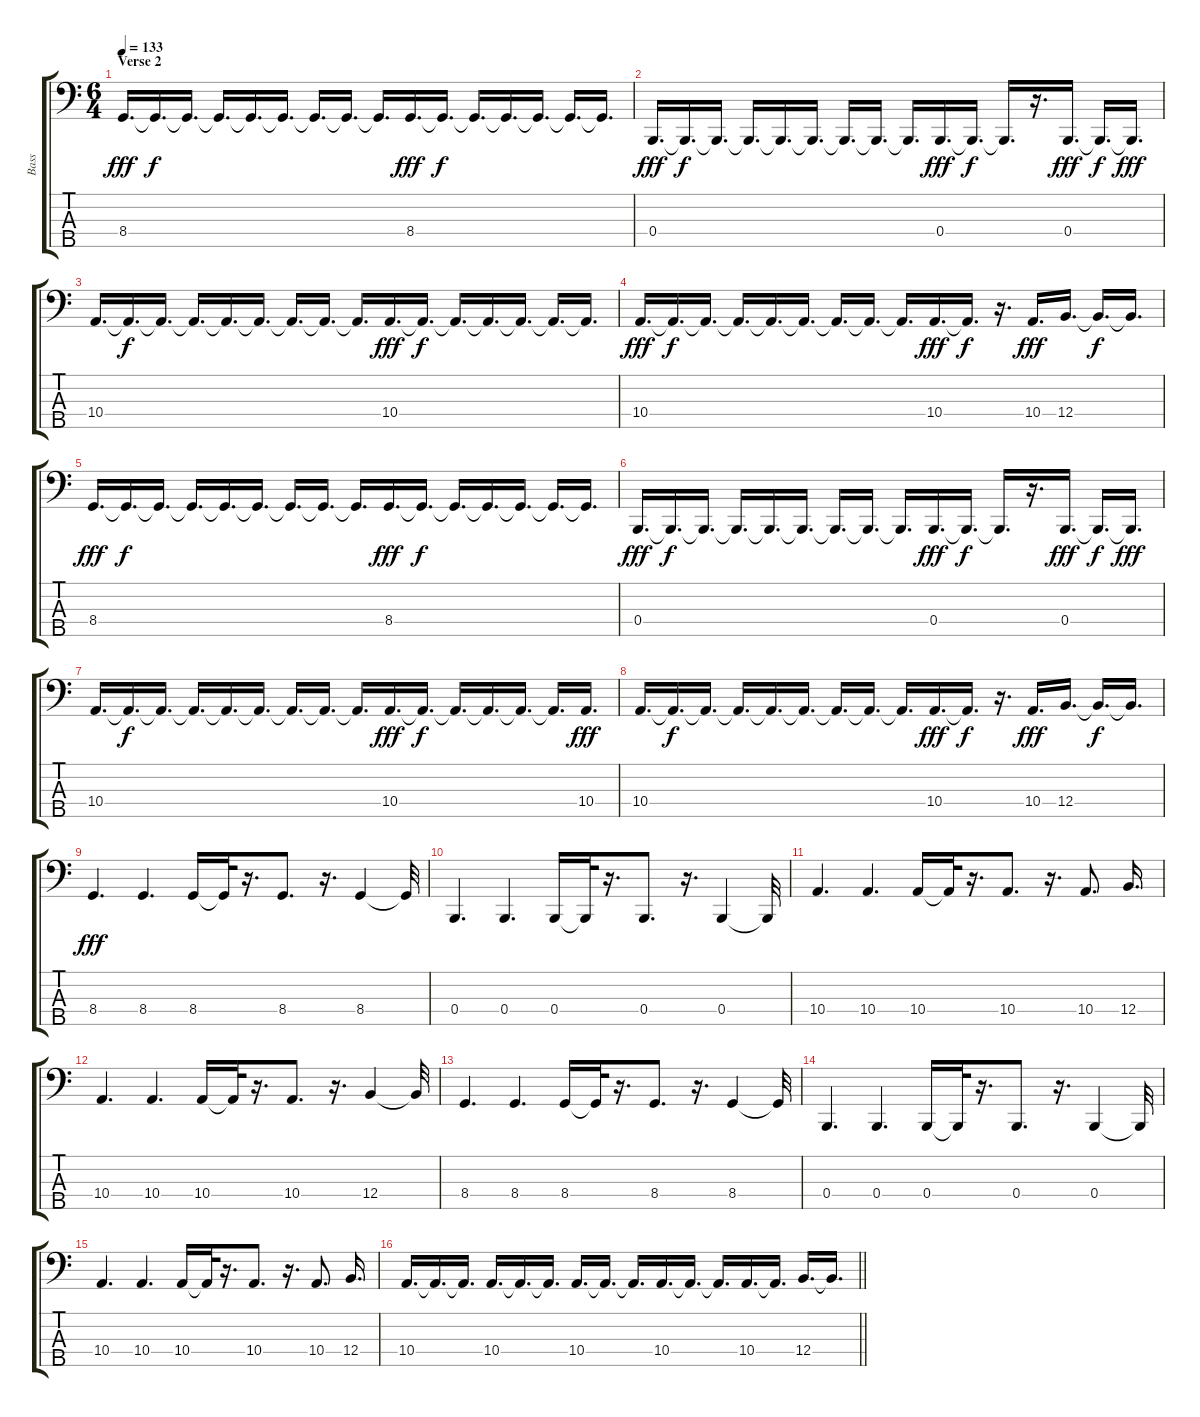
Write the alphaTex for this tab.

\track ("Bass" "Bass") {instrument electricbassfinger}
\staff {score tabs}
\tuning (E2 B1 Gb1 B0 Gb0) {hide}
\ts (6 4)
\section ("" "Verse 2")
\tempo 133
\clef f4
\ks c
8.4.16{d dy fff} 8.4{t}.16{d dy f} 8.4{t}.16{d} 8.4{t}.16{d} 8.4{t}.16{d} 8.4{t}.16{d} 8.4{t}.16{d} 8.4{t}.16{d} 8.4{t}.16{d} 8.4.16{d dy fff} 8.4{t}.16{d dy f} 8.4{t}.16{d} 8.4{t}.16{d} 8.4{t}.16{d} 8.4{t}.16{d} 8.4{t}.16{d} |
0.4.16{d dy fff} 0.4{t}.16{d dy f} 0.4{t}.16{d} 0.4{t}.16{d} 0.4{t}.16{d} 0.4{t}.16{d} 0.4{t}.16{d} 0.4{t}.16{d} 0.4{t}.16{d} 0.4.16{d dy fff} 0.4{t}.16{d dy f} 0.4{t}.16{d} r.16{d} 0.4.16{d dy fff} 0.4{t}.16{d dy f} 0.4{t}.16{d dy fff} |
10.4.16{d} 10.4{t}.16{d dy f} 10.4{t}.16{d} 10.4{t}.16{d} 10.4{t}.16{d} 10.4{t}.16{d} 10.4{t}.16{d} 10.4{t}.16{d} 10.4{t}.16{d} 10.4.16{d dy fff} 10.4{t}.16{d dy f} 10.4{t}.16{d} 10.4{t}.16{d} 10.4{t}.16{d} 10.4{t}.16{d} 10.4{t}.16{d} |
10.4.16{d dy fff} 10.4{t}.16{d dy f} 10.4{t}.16{d} 10.4{t}.16{d} 10.4{t}.16{d} 10.4{t}.16{d} 10.4{t}.16{d} 10.4{t}.16{d} 10.4{t}.16{d} 10.4.16{d dy fff} 10.4{t}.16{d dy f} r.16{d} 10.4.16{d dy fff} 12.4.16{d} 12.4{t}.16{d dy f} 12.4{t}.16{d} |
8.4.16{d dy fff} 8.4{t}.16{d dy f} 8.4{t}.16{d} 8.4{t}.16{d} 8.4{t}.16{d} 8.4{t}.16{d} 8.4{t}.16{d} 8.4{t}.16{d} 8.4{t}.16{d} 8.4.16{d dy fff} 8.4{t}.16{d dy f} 8.4{t}.16{d} 8.4{t}.16{d} 8.4{t}.16{d} 8.4{t}.16{d} 8.4{t}.16{d} |
0.4.16{d dy fff} 0.4{t}.16{d dy f} 0.4{t}.16{d} 0.4{t}.16{d} 0.4{t}.16{d} 0.4{t}.16{d} 0.4{t}.16{d} 0.4{t}.16{d} 0.4{t}.16{d} 0.4.16{d dy fff} 0.4{t}.16{d dy f} 0.4{t}.16{d} r.16{d} 0.4.16{d dy fff} 0.4{t}.16{d dy f} 0.4{t}.16{d dy fff} |
10.4.16{d} 10.4{t}.16{d dy f} 10.4{t}.16{d} 10.4{t}.16{d} 10.4{t}.16{d} 10.4{t}.16{d} 10.4{t}.16{d} 10.4{t}.16{d} 10.4{t}.16{d} 10.4.16{d dy fff} 10.4{t}.16{d dy f} 10.4{t}.16{d} 10.4{t}.16{d} 10.4{t}.16{d} 10.4{t}.16{d} 10.4.16{d dy fff} |
10.4.16{d} 10.4{t}.16{d dy f} 10.4{t}.16{d} 10.4{t}.16{d} 10.4{t}.16{d} 10.4{t}.16{d} 10.4{t}.16{d} 10.4{t}.16{d} 10.4{t}.16{d} 10.4.16{d dy fff} 10.4{t}.16{d dy f} r.16{d} 10.4.16{d dy fff} 12.4.16{d} 12.4{t}.16{d dy f} 12.4{t}.16{d} |
8.4.4{d dy fff} 8.4.4{d} 8.4.16 8.4{t}.32 r.16{d} 8.4.8{d} r.16{d} 8.4.4 8.4{t}.32 |
0.4.4{d} 0.4.4{d} 0.4.16 0.4{t}.32 r.16{d} 0.4.8{d} r.16{d} 0.4.4 0.4{t}.32 |
10.4.4{d} 10.4.4{d} 10.4.16 10.4{t}.32 r.16{d} 10.4.8{d} r.16{d} 10.4.8{d} 12.4.16{d} |
10.4.4{d} 10.4.4{d} 10.4.16 10.4{t}.32 r.16{d} 10.4.8{d} r.16{d} 12.4.4 12.4{t}.32 |
8.4.4{d} 8.4.4{d} 8.4.16 8.4{t}.32 r.16{d} 8.4.8{d} r.16{d} 8.4.4 8.4{t}.32 |
0.4.4{d} 0.4.4{d} 0.4.16 0.4{t}.32 r.16{d} 0.4.8{d} r.16{d} 0.4.4 0.4{t}.32 |
10.4.4{d} 10.4.4{d} 10.4.16 10.4{t}.32 r.16{d} 10.4.8{d} r.16{d} 10.4.8{d} 12.4.16{d} |
\barLineRight lightlight
10.4.16{d} 10.4{t}.16{d} 10.4{t}.16{d} 10.4.16{d} 10.4{t}.16{d} 10.4{t}.16{d} 10.4.16{d} 10.4{t}.16{d} 10.4{t}.16{d} 10.4.16{d} 10.4{t}.16{d} 10.4{t}.16{d} 10.4.16{d} 10.4{t}.16{d} 12.4.16{d} 12.4{t}.16{d}
